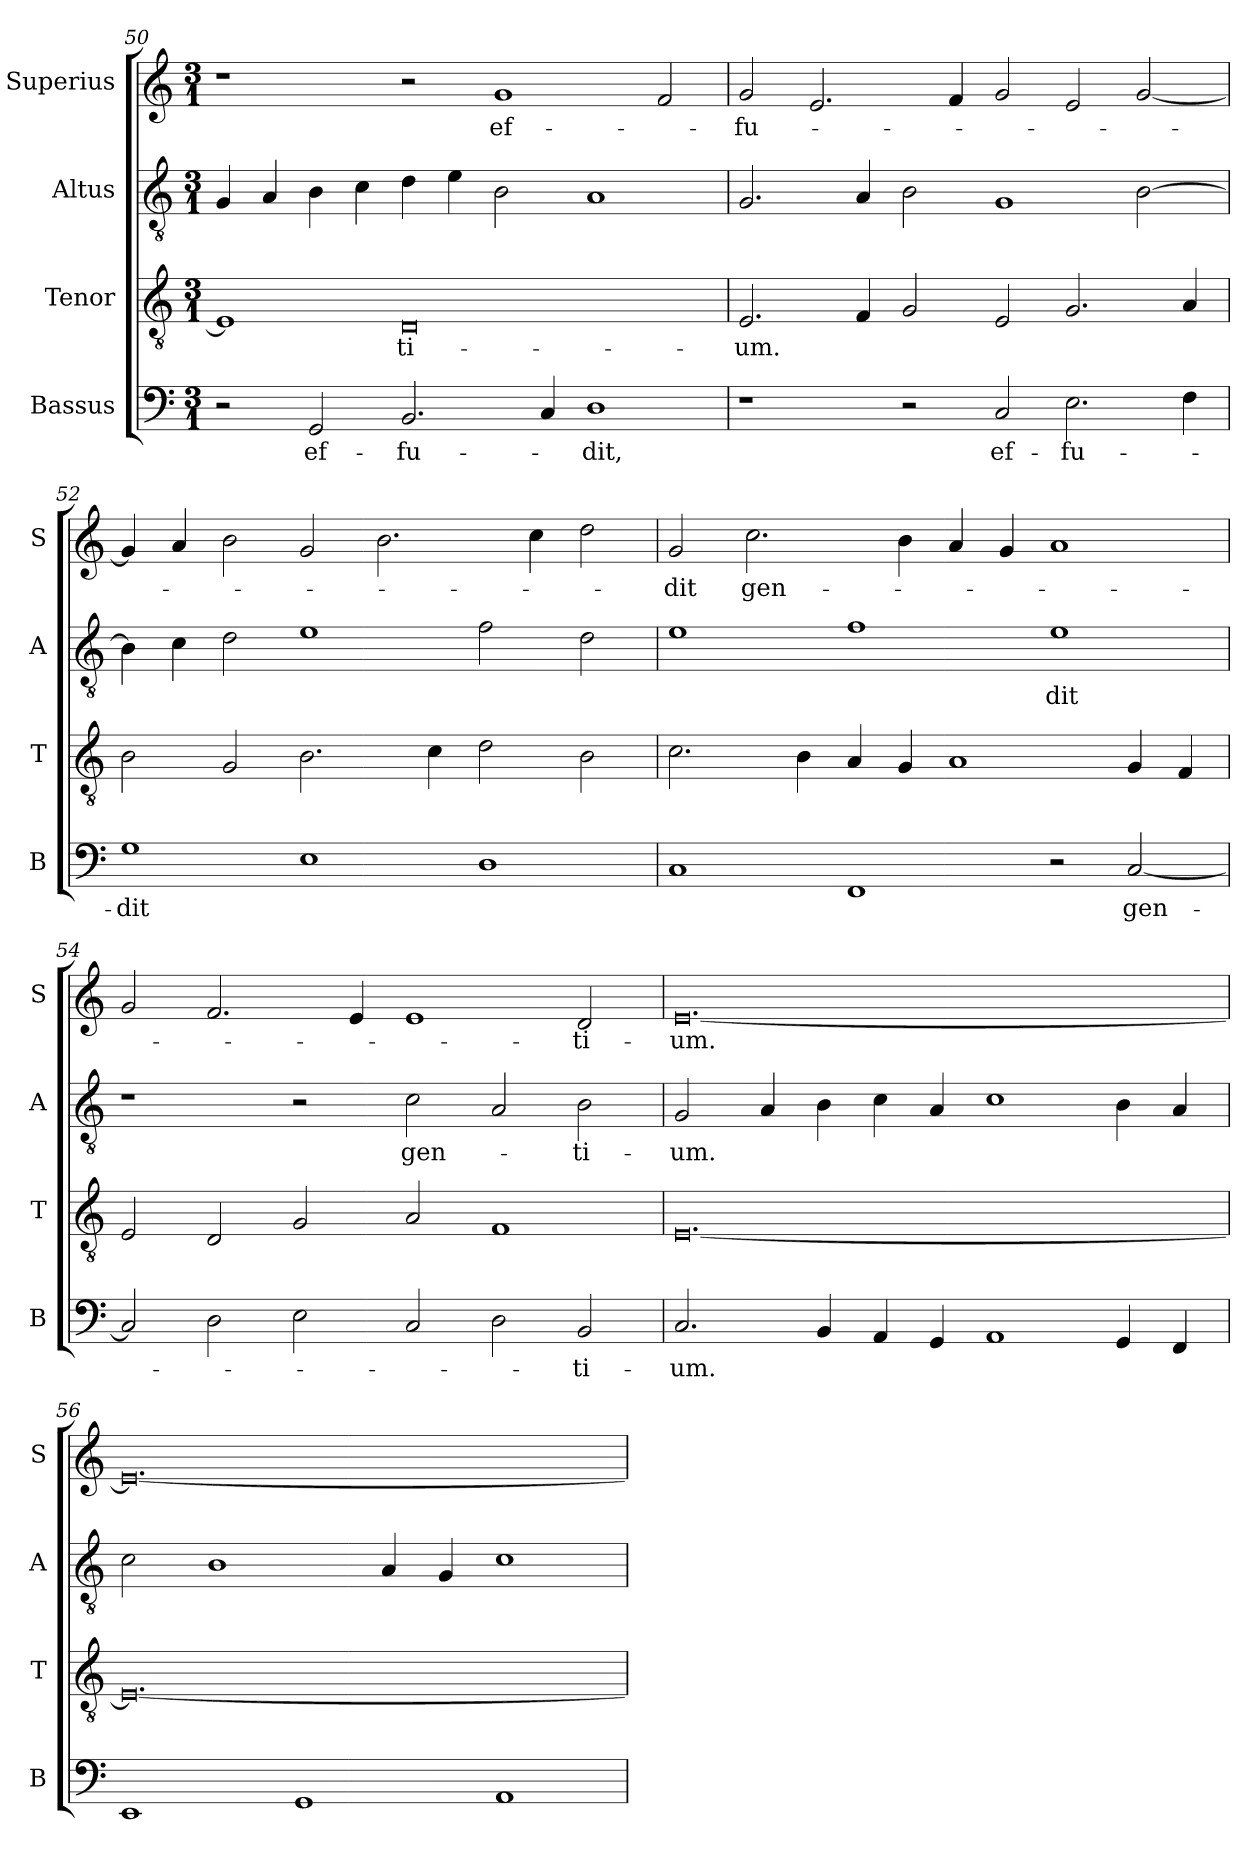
**kern	**text	**kern	**text	**kern	**text	**kern	**text
*part4	*part4	*part3	*part3	*part2	*part2	*part1	*part1
*staff4	*staff4	*staff3	*staff3	*staff2	*staff2	*staff1	*staff1
*I"Bassus	*	*I"Tenor	*	*I"Altus	*	*I"Superius	*
*I'B	*	*I'T	*	*I'A	*	*I'S	*
*clefF4	*	*clefGv2	*	*clefGv2	*	*clefG2	*
*k[]	*	*k[]	*	*k[]	*	*k[]	*
*M3/1	*	*M3/1	*	*M3/1	*	*M3/1	*
=50	=50	=50	=50	=50	=50	=50	=50
2r	.	1E]	.	4G	.	1r	.
.	.	.	.	4A	.	.	.
2GG	ef-	.	.	4B	.	.	.
.	.	.	.	4c	.	.	.
2.BB	-fu-	0D	-ti-	4d	.	2r	.
.	.	.	.	4e	.	.	.
.	.	.	.	2B	.	1g	ef-
4C	.	.	.	.	.	.	.
1D	-dit,	.	.	1A	.	.	.
.	.	.	.	.	.	2f	.
=51	=51	=51	=51	=51	=51	=51	=51
1r	.	2.E	-um.	2.G	.	2g	-fu-
.	.	.	.	.	.	2.e	.
.	.	4F	.	4A	.	.	.
2r	.	2G	.	2B	.	.	.
.	.	.	.	.	.	4f	.
2C	ef-	2E	.	1G	.	2g	.
2.E	-fu-	2.G	.	.	.	2e	.
.	.	.	.	[2B	.	[2g	.
4F	.	4A	.	.	.	.	.
=52	=52	=52	=52	=52	=52	=52	=52
1G	-dit	2B	.	4B]	.	4g]	.
.	.	.	.	4c	.	4a	.
.	.	2G	.	2d	.	2b	.
1E	.	2.B	.	1e	.	2g	.
.	.	.	.	.	.	2.b	.
.	.	4c	.	.	.	.	.
1D	.	2d	.	2f	.	.	.
.	.	.	.	.	.	4cc	.
.	.	2B	.	2d	.	2dd	.
=53	=53	=53	=53	=53	=53	=53	=53
1C	.	2.c	.	1e	.	2g	-dit
.	.	.	.	.	.	2.cc	gen-
.	.	4B	.	.	.	.	.
1FF	.	4A	.	1f	.	.	.
.	.	4G	.	.	.	4b	.
.	.	1A	.	.	.	4a	.
.	.	.	.	.	.	4g	.
2r	.	.	.	1e	-dit	1a	.
[2C	gen-	4G	.	.	.	.	.
.	.	4F	.	.	.	.	.
=54	=54	=54	=54	=54	=54	=54	=54
2C]	.	2E	.	1r	.	2g	.
2D	.	2D	.	.	.	2.f	.
2E	.	2G	.	2r	.	.	.
.	.	.	.	.	.	4e	.
2C	.	2A	.	2c	gen-	1e	.
2D	.	1F	.	2A	.	.	.
2BB	-ti-	.	.	2B	-ti-	2d	-ti-
=55	=55	=55	=55	=55	=55	=55	=55
2.C	-um.	[0.E	.	2G	-um.	[0.e	-um.
.	.	.	.	4A	.	.	.
4BB	.	.	.	4B	.	.	.
4AA	.	.	.	4c	.	.	.
4GG	.	.	.	4A	.	.	.
1AA	.	.	.	1c	.	.	.
4GG	.	.	.	4B	.	.	.
4FF	.	.	.	4A	.	.	.
=56	=56	=56	=56	=56	=56	=56	=56
1EE	.	0.E_	.	2c	.	0.e_	.
.	.	.	.	1B	.	.	.
1GG	.	.	.	.	.	.	.
.	.	.	.	4A	.	.	.
.	.	.	.	4G	.	.	.
1AA	.	.	.	1c	.	.	.
=	=	=	=	=	=	=	=
*-	*-	*-	*-	*-	*-	*-	*-
